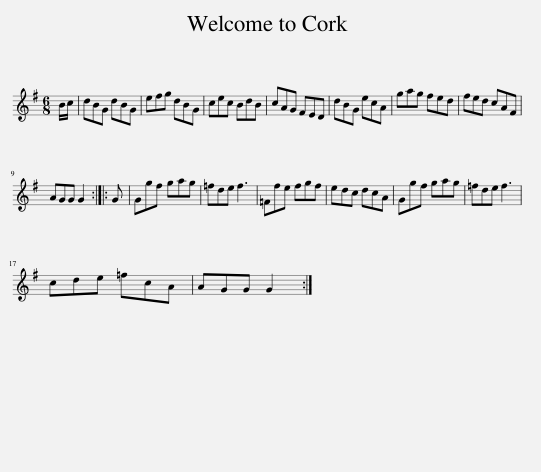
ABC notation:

X:1
L:1/8
M:6/8
I:linebreak $
K:G
V:1 treble
V:1
 B/c/ | dBG dBG | efg dBG | cec BdB | cAG FED | %5
 dBG ecA | gag fed | fed cAF |$ AGG G2 :: G | %10
 Ggf gag | =fde f3 | =Ffe fgf | edc dcA | Ggf gag | %15
 =fde f3 |$ cde =fcA | AGG G2 :| %18
